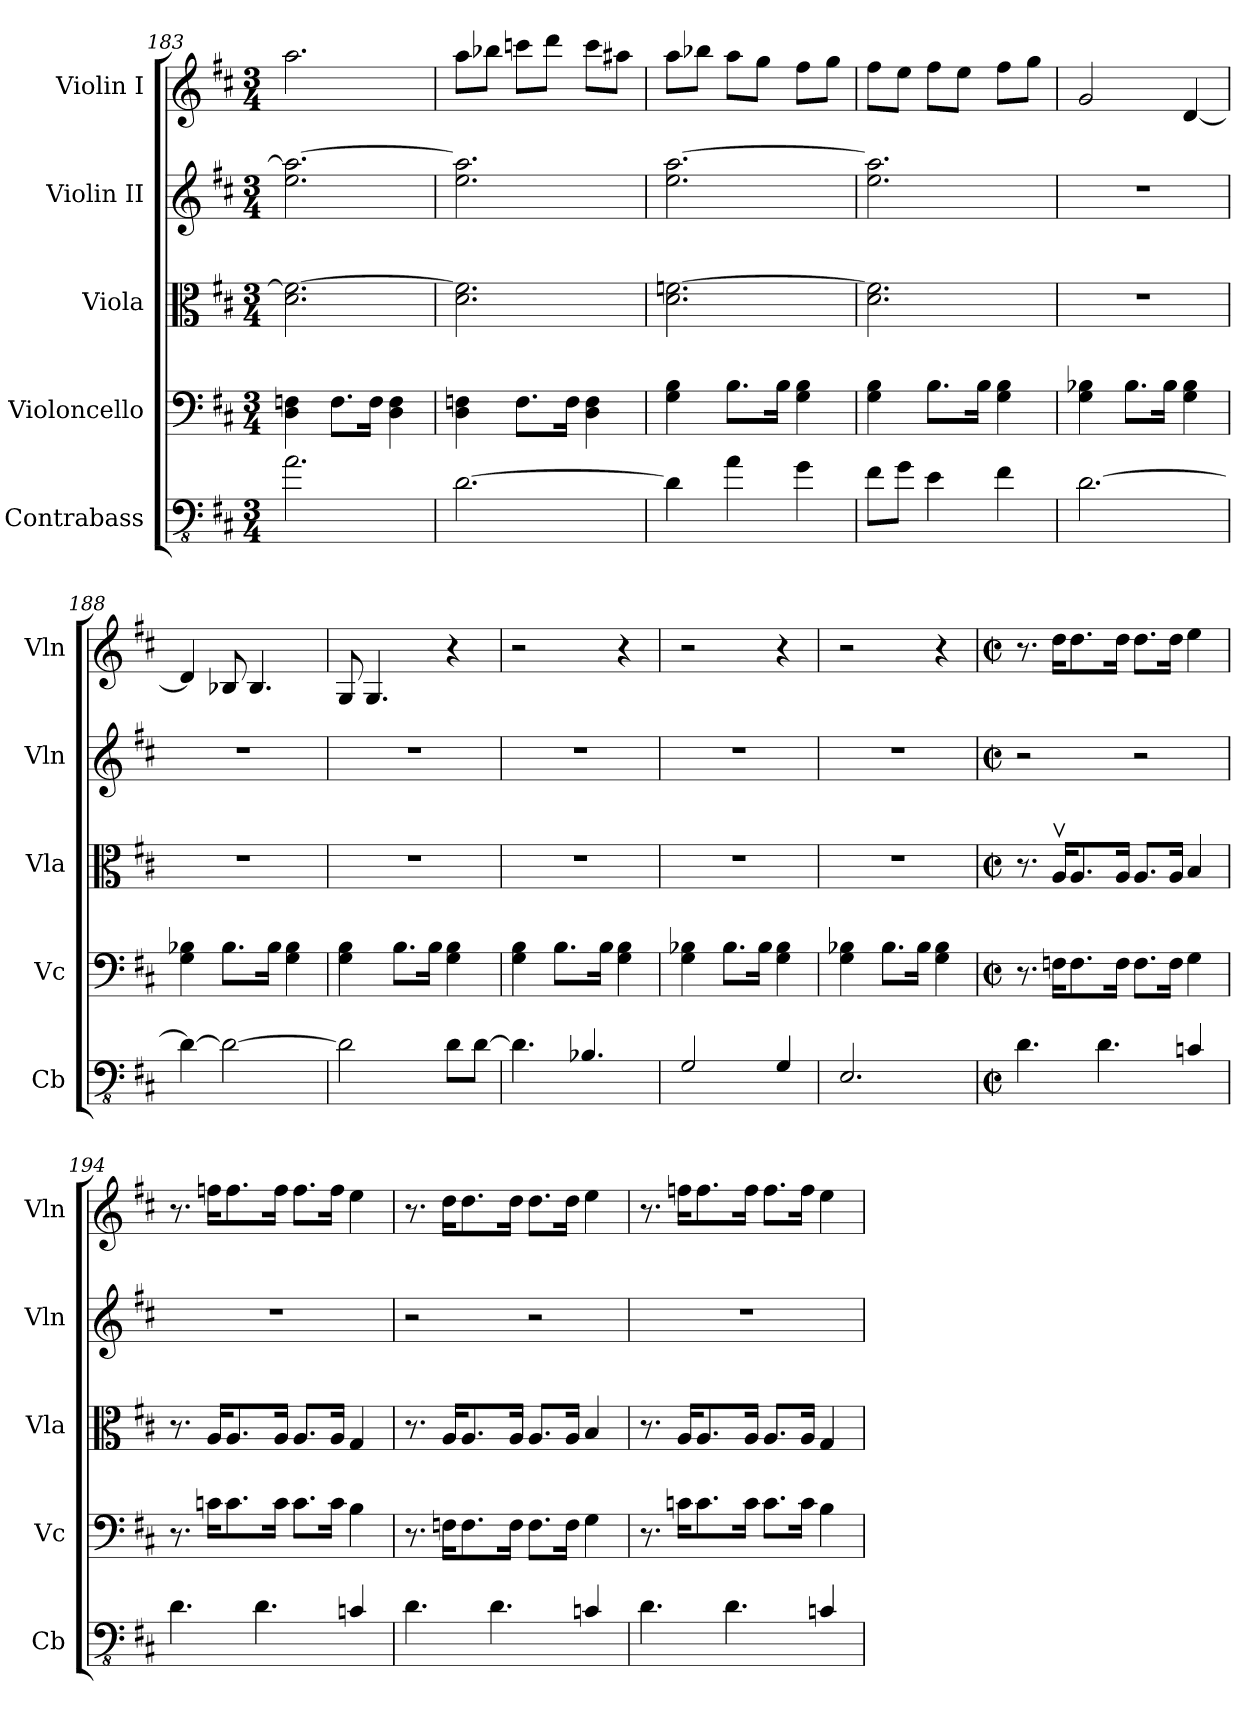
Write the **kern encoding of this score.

**kern	**kern	**kern	**kern	**kern
*part5	*part4	*part3	*part2	*part1
*staff5	*staff4	*staff3	*staff2	*staff1
*I"Contrabass	*I"Violoncello	*I"Viola	*I"Violin II	*I"Violin I
*I'Cb	*I'Vc	*I'Vla	*I'Vln	*I'Vln
*clefFv4	*clefF4	*clefC3	*clefG2	*clefG2
*ITrd7c12	*	*	*	*
*k[f#c#]	*k[f#c#]	*k[f#c#]	*k[f#c#]	*k[f#c#]
*M3/4	*M3/4	*M3/4	*M3/4	*M3/4
=183	=183	=183	=183	=183
2.AA\	4D\ 4Fn\	2.d\ 2.f\_	2.ee\ 2.aa\_	2.aa\
.	8.F\L	.	.	.
.	16F\Jk	.	.	.
.	4D\ 4F\	.	.	.
=184	=184	=184	=184	=184
[2.DD\	4D\ 4Fn\	2.d\ 2.f\]	2.ee\ 2.aa\]	8aa\L
.	.	.	.	8bb-X\J
.	8.F\L	.	.	8cccn\L
.	.	.	.	8ddd\J
.	16F\Jk	.	.	.
.	4D\ 4F\	.	.	8ccc\L
.	.	.	.	8aa#X\J
=185	=185	=185	=185	=185
4DD\]	4G\ 4B\	2.d\ [2.fn\	2.ee\ [2.aa\	8aa\L
.	.	.	.	8bb-X\J
4AA\	8.B\L	.	.	8aa\L
.	.	.	.	8gg\J
.	16B\Jk	.	.	.
4GG\	4G\ 4B\	.	.	8ff#\L
.	.	.	.	8gg\J
=186	=186	=186	=186	=186
8FF#\L	4G\ 4B\	2.d\ 2.f\]	2.ee\ 2.aa\]	8ff#\L
8GG\J	.	.	.	8ee\J
4EE\	8.B\L	.	.	8ff#\L
.	.	.	.	8ee\J
.	16B\Jk	.	.	.
4FF#\	4G\ 4B\	.	.	8ff#\L
.	.	.	.	8gg\J
=187	=187	=187	=187	=187
[2.DD\	4G\ 4B-X\	2.r	2.r	2g/
.	8.B-\L	.	.	.
.	16B-\Jk	.	.	.
.	4G\ 4B-\	.	.	[4d/
!!LO:LB:g=z
=188	=188	=188	=188	=188
4DD\_	4G\ 4B-X\	2.r	2.r	4d/]
2DD\_	8.B-\L	.	.	8B-X/
.	.	.	.	4.B-/
.	16B-\Jk	.	.	.
.	4G\ 4B-\	.	.	.
=189	=189	=189	=189	=189
2DD\]	4G\ 4B\	2.r	2.r	8G/
.	.	.	.	4.G/
.	8.B\L	.	.	.
.	16B\Jk	.	.	.
8DD\L	4G\ 4B\	.	.	4r
[8DD\J	.	.	.	.
=190	=190	=190	=190	=190
4.DD\]	4G\ 4B\	2.r	2.r	2r
.	8.B\L	.	.	.
4.BBB-X/	.	.	.	.
.	16B\Jk	.	.	.
.	4G\ 4B\	.	.	4r
=191	=191	=191	=191	=191
2GGG/	4G\ 4B-X\	2.r	2.r	2r
.	8.B-\L	.	.	.
.	16B-\Jk	.	.	.
4GGG/	4G\ 4B-\	.	.	4r
=192	=192	=192	=192	=192
2.EEE/	4G\ 4B-X\	2.r	2.r	2r
.	8.B-\L	.	.	.
.	16B-\Jk	.	.	.
.	4G\ 4B-\	.	.	4r
=193	=193	=193	=193	=193
*M2/2	*M2/2	*M2/2	*M2/2	*M2/2
*met(c|)	*met(c|)	*met(c|)	*met(c|)	*met(c|)
4.DD\	8.r	8.r	2r	8.r
.	16Fn\KL	16Av/KL	.	16dd\KL
.	8.F\	8.A/	.	8.dd\
4.DD\	.	.	.	.
.	16F\Jk	16A/Jk	.	16dd\Jk
.	8.F\L	8.A/L	2r	8.dd\L
.	16F\Jk	16A/Jk	.	16dd\Jk
4CCn/	4G\	4B/	.	4ee\
!!LO:PB:g=z
=194	=194	=194	=194	=194
4.DD\	8.r	8.r	1r	8.r
.	16cn\KL	16A/KL	.	16ffn\KL
.	8.c\	8.A/	.	8.ff\
4.DD\	.	.	.	.
.	16c\Jk	16A/Jk	.	16ff\Jk
.	8.c\L	8.A/L	.	8.ff\L
.	16c\Jk	16A/Jk	.	16ff\Jk
4CCn/	4B\	4G/	.	4ee\
=195	=195	=195	=195	=195
4.DD\	8.r	8.r	2r	8.r
.	16Fn\KL	16A/KL	.	16dd\KL
.	8.F\	8.A/	.	8.dd\
4.DD\	.	.	.	.
.	16F\Jk	16A/Jk	.	16dd\Jk
.	8.F\L	8.A/L	2r	8.dd\L
.	16F\Jk	16A/Jk	.	16dd\Jk
4CCn/	4G\	4B/	.	4ee\
=196	=196	=196	=196	=196
4.DD\	8.r	8.r	1r	8.r
.	16cn\KL	16A/KL	.	16ffn\KL
.	8.c\	8.A/	.	8.ff\
4.DD\	.	.	.	.
.	16c\Jk	16A/Jk	.	16ff\Jk
.	8.c\L	8.A/L	.	8.ff\L
.	16c\Jk	16A/Jk	.	16ff\Jk
4CCn/	4B\	4G/	.	4ee\
=	=	=	=	=
*-	*-	*-	*-	*-
